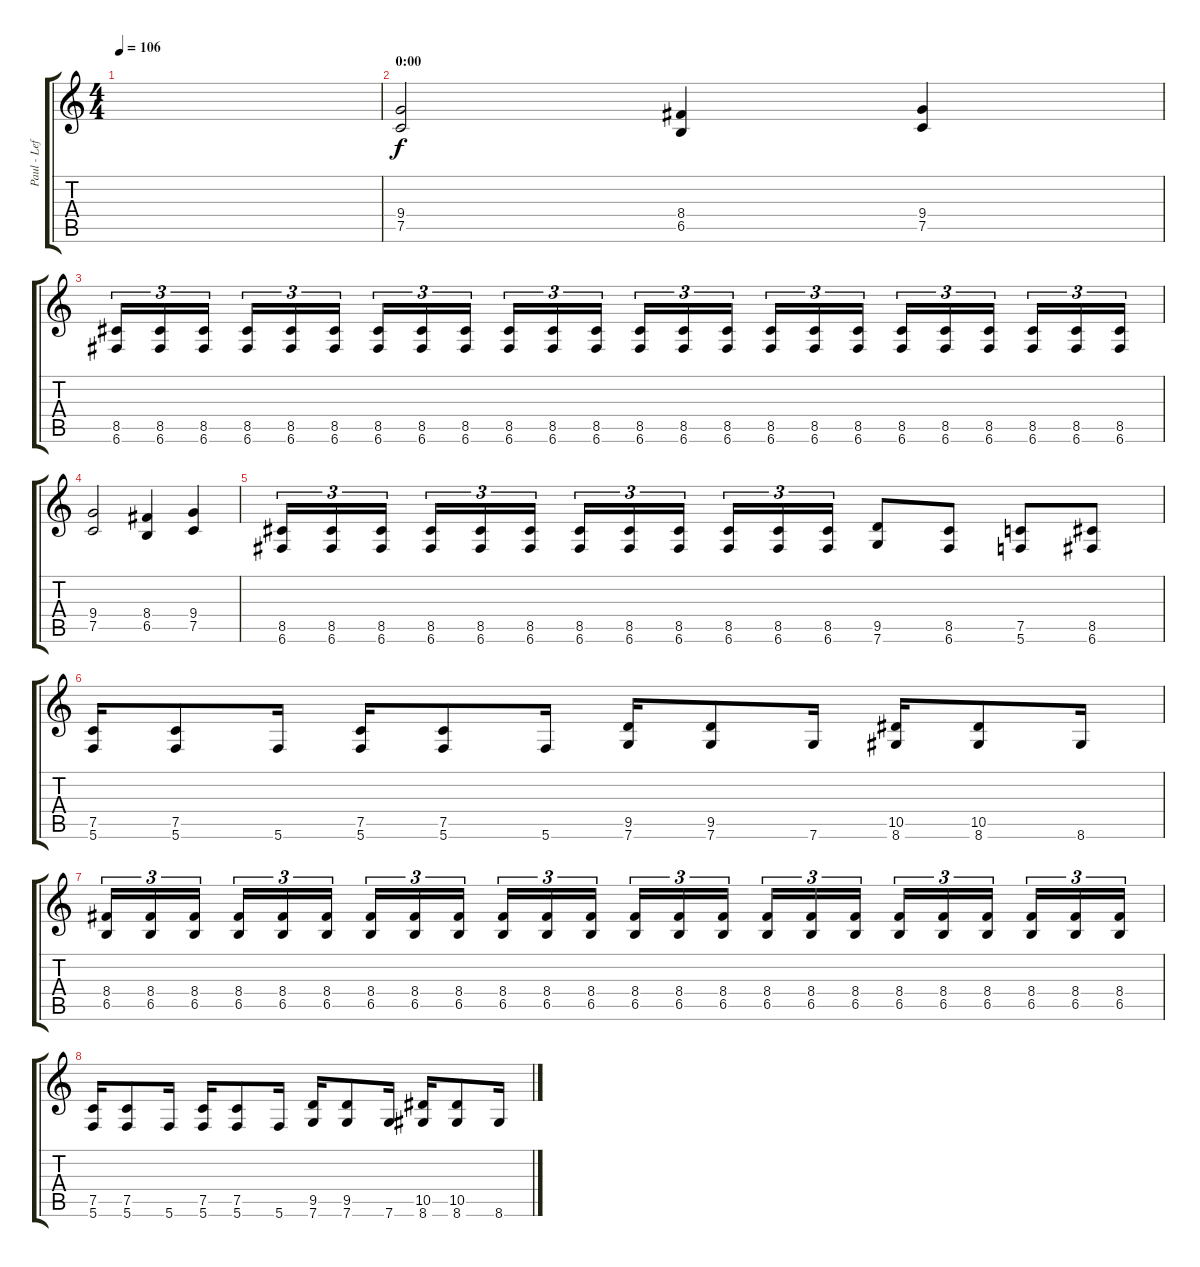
\track ("Paul - Left" "Paul - Lef") {instrument distortionguitar}
\staff {score tabs}
\tuning (C4 G3 Eb3 Bb2 F2 C2) {hide}
\ts (4 4)
\tempo 106
\clef g2
\ks c
|
\section ("" "0:00")
(9.4 7.5).2 (8.4 6.5).4 (9.4 7.5).4 |
(8.5 6.6).16{tu (3 2)} (8.5 6.6).16{tu (3 2)} (8.5 6.6).16{tu (3 2)} (8.5 6.6).16{tu (3 2)} (8.5 6.6).16{tu (3 2)} (8.5 6.6).16{tu (3 2)} (8.5 6.6).16{tu (3 2)} (8.5 6.6).16{tu (3 2)} (8.5 6.6).16{tu (3 2)} (8.5 6.6).16{tu (3 2)} (8.5 6.6).16{tu (3 2)} (8.5 6.6).16{tu (3 2)} (8.5 6.6).16{tu (3 2)} (8.5 6.6).16{tu (3 2)} (8.5 6.6).16{tu (3 2)} (8.5 6.6).16{tu (3 2)} (8.5 6.6).16{tu (3 2)} (8.5 6.6).16{tu (3 2)} (8.5 6.6).16{tu (3 2)} (8.5 6.6).16{tu (3 2)} (8.5 6.6).16{tu (3 2)} (8.5 6.6).16{tu (3 2)} (8.5 6.6).16{tu (3 2)} (8.5 6.6).16{tu (3 2)} |
(9.4 7.5).2 (8.4 6.5).4 (9.4 7.5).4 |
(8.5 6.6).16{tu (3 2)} (8.5 6.6).16{tu (3 2)} (8.5 6.6).16{tu (3 2)} (8.5 6.6).16{tu (3 2)} (8.5 6.6).16{tu (3 2)} (8.5 6.6).16{tu (3 2)} (8.5 6.6).16{tu (3 2)} (8.5 6.6).16{tu (3 2)} (8.5 6.6).16{tu (3 2)} (8.5 6.6).16{tu (3 2)} (8.5 6.6).16{tu (3 2)} (8.5 6.6).16{tu (3 2)} (9.5 7.6).8 (8.5 6.6).8 (7.5 5.6).8 (8.5 6.6).8 |
(7.5 5.6).16 (7.5 5.6).8 5.6.16 (7.5 5.6).16 (7.5 5.6).8 5.6.16 (9.5 7.6).16 (9.5 7.6).8 7.6.16 (10.5 8.6).16 (10.5 8.6).8 8.6.16 |
(8.4 6.5).16{tu (3 2)} (8.4 6.5).16{tu (3 2)} (8.4 6.5).16{tu (3 2)} (8.4 6.5).16{tu (3 2)} (8.4 6.5).16{tu (3 2)} (8.4 6.5).16{tu (3 2)} (8.4 6.5).16{tu (3 2)} (8.4 6.5).16{tu (3 2)} (8.4 6.5).16{tu (3 2)} (8.4 6.5).16{tu (3 2)} (8.4 6.5).16{tu (3 2)} (8.4 6.5).16{tu (3 2)} (8.4 6.5).16{tu (3 2)} (8.4 6.5).16{tu (3 2)} (8.4 6.5).16{tu (3 2)} (8.4 6.5).16{tu (3 2)} (8.4 6.5).16{tu (3 2)} (8.4 6.5).16{tu (3 2)} (8.4 6.5).16{tu (3 2)} (8.4 6.5).16{tu (3 2)} (8.4 6.5).16{tu (3 2)} (8.4 6.5).16{tu (3 2)} (8.4 6.5).16{tu (3 2)} (8.4 6.5).16{tu (3 2)} |
(7.5 5.6).16 (7.5 5.6).8 5.6.16 (7.5 5.6).16 (7.5 5.6).8 5.6.16 (9.5 7.6).16 (9.5 7.6).8 7.6.16 (10.5 8.6).16 (10.5 8.6).8 8.6.16
